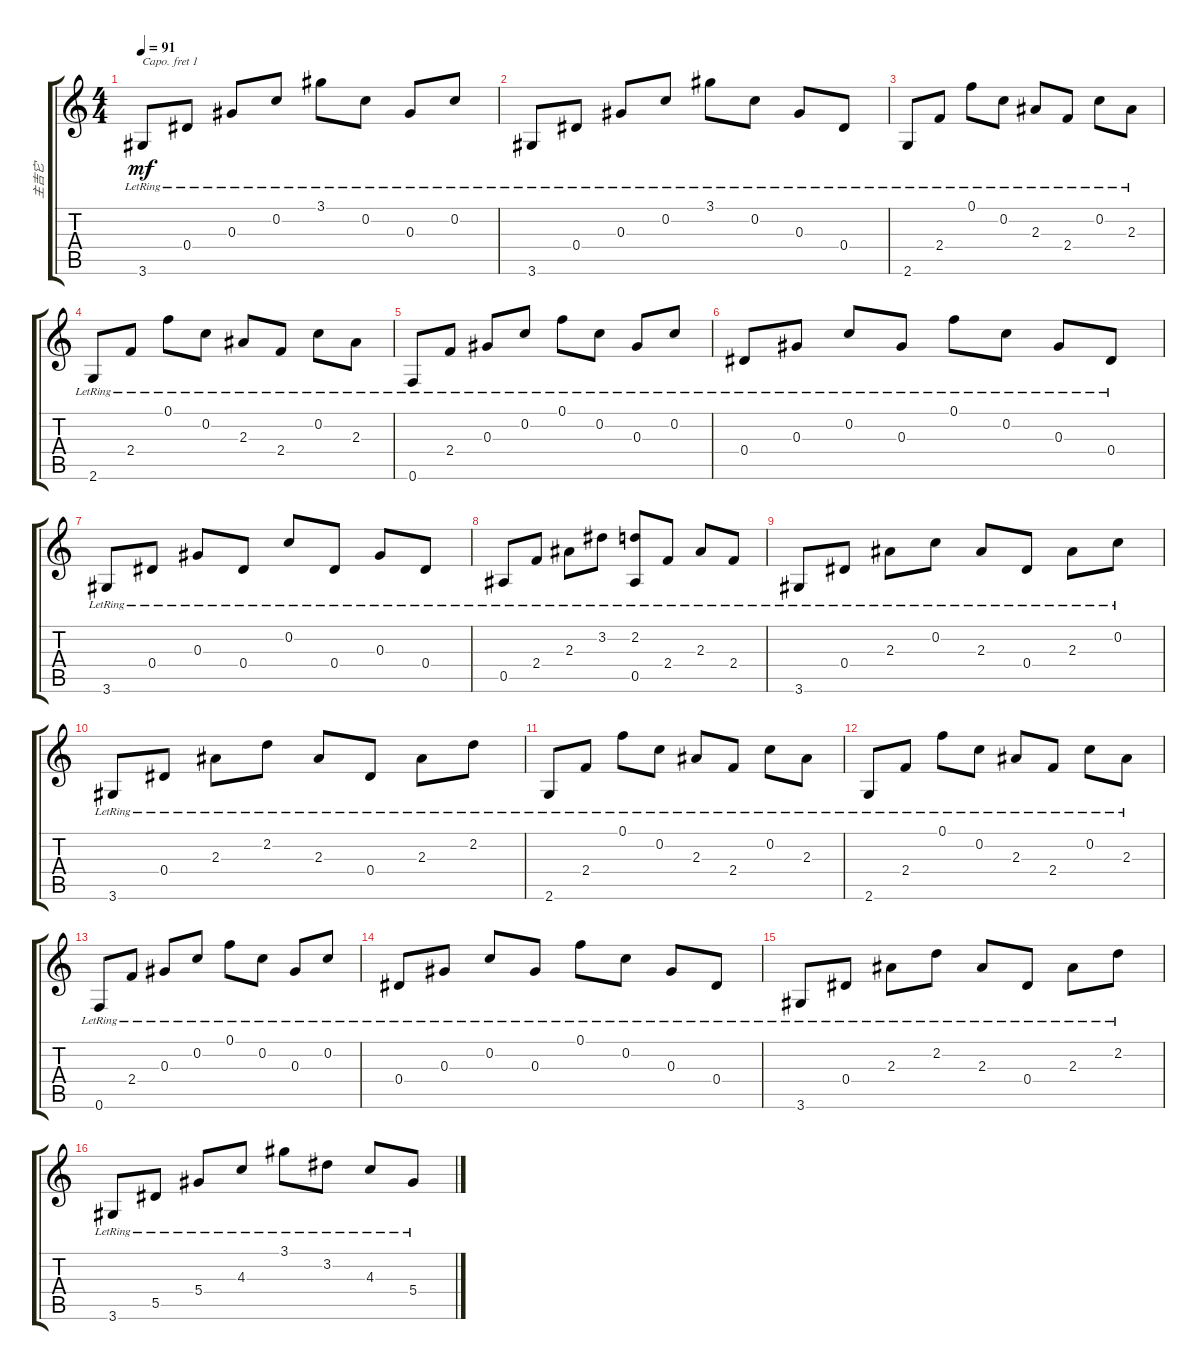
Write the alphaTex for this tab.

\track ("主吉它" "主吉它") {instrument acousticguitarnylon}
\staff {score tabs}
\capo 1
\tuning (E4 B3 G3 D3 A2 E2) {hide}
\ts (4 4)
\tempo 91
\clef g2
\ks c
3.6{lr}.8{dy mf} 0.4{lr}.8 0.3{lr}.8 0.2{lr}.8 3.1{lr}.8 0.2{lr}.8 0.3{lr}.8 0.2{lr}.8 |
3.6{lr}.8 0.4{lr}.8 0.3{lr}.8 0.2{lr}.8 3.1{lr}.8 0.2{lr}.8 0.3{lr}.8 0.4{lr}.8 |
2.6{lr}.8 2.4{lr}.8 0.1{lr}.8 0.2{lr}.8 2.3{lr}.8 2.4{lr}.8 0.2{lr}.8 2.3{lr}.8 |
2.6{lr}.8 2.4{lr}.8 0.1{lr}.8 0.2{lr}.8 2.3{lr}.8 2.4{lr}.8 0.2{lr}.8 2.3{lr}.8 |
0.6{lr}.8 2.4{lr}.8 0.3{lr}.8 0.2{lr}.8 0.1{lr}.8 0.2{lr}.8 0.3{lr}.8 0.2{lr}.8 |
0.4{lr}.8 0.3{lr}.8 0.2{lr}.8 0.3{lr}.8 0.1{lr}.8 0.2{lr}.8 0.3{lr}.8 0.4{lr}.8 |
3.6{lr}.8 0.4{lr}.8 0.3{lr}.8 0.4{lr}.8 0.2{lr}.8 0.4{lr}.8 0.3{lr}.8 0.4{lr}.8 |
0.5{lr}.8 2.4{lr}.8 2.3{lr}.8 3.2{lr}.8 (2.2{lr} 0.5{lr}).8 2.4{lr}.8 2.3{lr}.8 2.4{lr}.8 |
3.6{lr}.8 0.4{lr}.8 2.3{lr}.8 0.2{lr}.8 2.3{lr}.8 0.4{lr}.8 2.3{lr}.8 0.2{lr}.8 |
3.6{lr}.8 0.4{lr}.8 2.3{lr}.8 2.2{lr}.8 2.3{lr}.8 0.4{lr}.8 2.3{lr}.8 2.2{lr}.8 |
2.6{lr}.8 2.4{lr}.8 0.1{lr}.8 0.2{lr}.8 2.3{lr}.8 2.4{lr}.8 0.2{lr}.8 2.3{lr}.8 |
2.6{lr}.8 2.4{lr}.8 0.1{lr}.8 0.2{lr}.8 2.3{lr}.8 2.4{lr}.8 0.2{lr}.8 2.3{lr}.8 |
0.6{lr}.8 2.4{lr}.8 0.3{lr}.8 0.2{lr}.8 0.1{lr}.8 0.2{lr}.8 0.3{lr}.8 0.2{lr}.8 |
0.4{lr}.8 0.3{lr}.8 0.2{lr}.8 0.3{lr}.8 0.1{lr}.8 0.2{lr}.8 0.3{lr}.8 0.4{lr}.8 |
3.6{lr}.8 0.4{lr}.8 2.3{lr}.8 2.2{lr}.8 2.3{lr}.8 0.4{lr}.8 2.3{lr}.8 2.2{lr}.8 |
3.6{lr}.8 5.5{lr}.8 5.4{lr}.8 4.3{lr}.8 3.1{lr}.8 3.2{lr}.8 4.3{lr}.8 5.4{lr}.8
